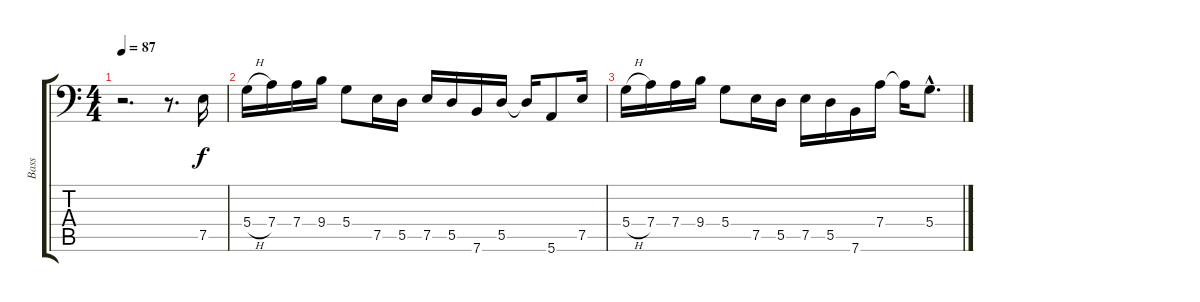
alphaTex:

\track ("Bass" "Bass") {instrument electricbassfinger}
\staff {score tabs}
\tuning (E3 B2 G2 D2 A1 E1) {hide}
\ts (4 4)
\tempo 87
\clef f4
\ks c
r.2{d dy f} r.8{d} 7.5.16 |
5.4{h}.16 7.4.16 7.4.16 9.4.16 5.4.8 7.5.16 5.5.16 7.5.16 5.5.16 7.6.16 5.5.16 5.5{t}.16 5.6.8 7.5.16 |
5.4{h}.16 7.4.16 7.4.16 9.4.16 5.4.8 7.5.16 5.5.16 7.5.16 5.5.16 7.6.16 7.4.16 7.4{t}.16 5.4{hac}.8{d}
